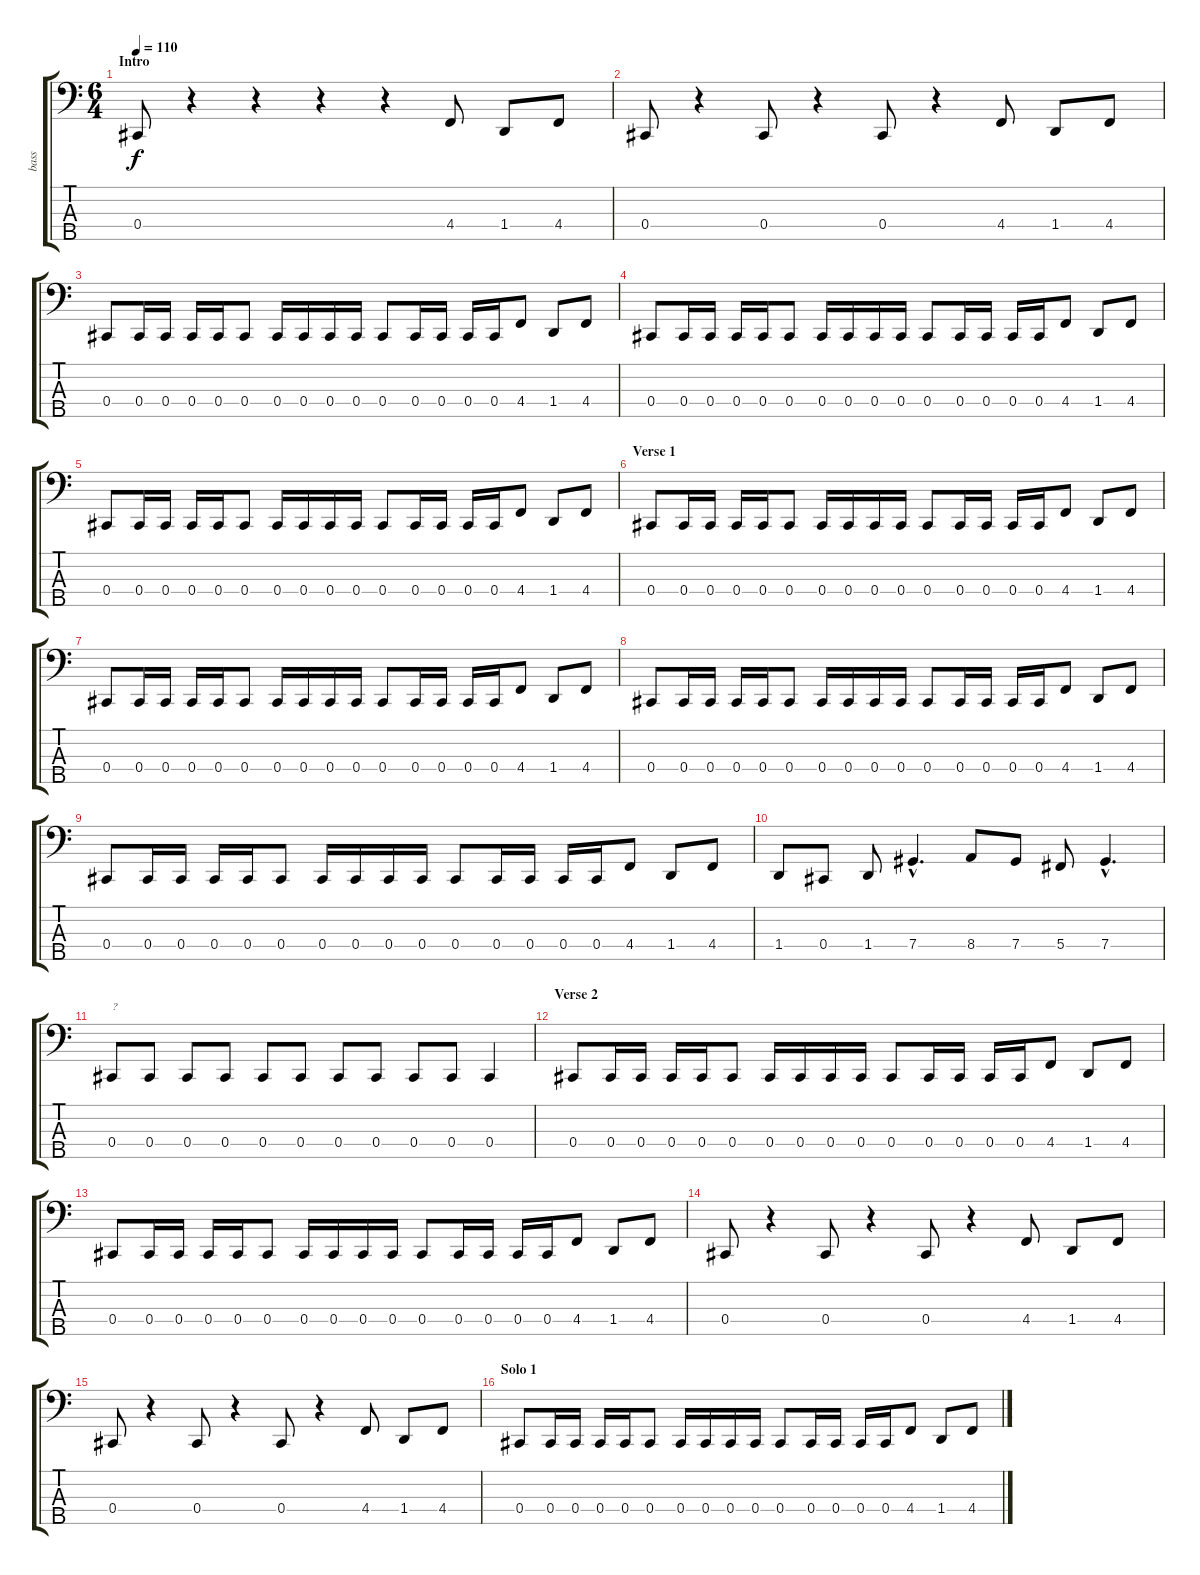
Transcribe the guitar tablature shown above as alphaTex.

\track ("bass" "bass") {instrument electricbasspick}
\staff {score tabs}
\tuning (E2 B1 Gb1 Db1 Ab0) {hide}
\ts (6 4)
\section ("" "Intro")
\tempo 110
\clef f4
\ks c
0.4.8{dy f instrument electricbasspick} r.4 r.4 r.4 r.4 4.4.8 1.4.8 4.4.8 |
0.4.8 r.4 0.4.8 r.4 0.4.8 r.4 4.4.8 1.4.8 4.4.8 |
0.4.8 0.4.16 0.4.16 0.4.16 0.4.16 0.4.8 0.4.16 0.4.16 0.4.16 0.4.16 0.4.8 0.4.16 0.4.16 0.4.16 0.4.16 4.4.8 1.4.8 4.4.8 |
0.4.8 0.4.16 0.4.16 0.4.16 0.4.16 0.4.8 0.4.16 0.4.16 0.4.16 0.4.16 0.4.8 0.4.16 0.4.16 0.4.16 0.4.16 4.4.8 1.4.8 4.4.8 |
0.4.8 0.4.16 0.4.16 0.4.16 0.4.16 0.4.8 0.4.16 0.4.16 0.4.16 0.4.16 0.4.8 0.4.16 0.4.16 0.4.16 0.4.16 4.4.8 1.4.8 4.4.8 |
\section ("" "Verse 1")
0.4.8 0.4.16 0.4.16 0.4.16 0.4.16 0.4.8 0.4.16 0.4.16 0.4.16 0.4.16 0.4.8 0.4.16 0.4.16 0.4.16 0.4.16 4.4.8 1.4.8 4.4.8 |
0.4.8 0.4.16 0.4.16 0.4.16 0.4.16 0.4.8 0.4.16 0.4.16 0.4.16 0.4.16 0.4.8 0.4.16 0.4.16 0.4.16 0.4.16 4.4.8 1.4.8 4.4.8 |
0.4.8 0.4.16 0.4.16 0.4.16 0.4.16 0.4.8 0.4.16 0.4.16 0.4.16 0.4.16 0.4.8 0.4.16 0.4.16 0.4.16 0.4.16 4.4.8 1.4.8 4.4.8 |
0.4.8 0.4.16 0.4.16 0.4.16 0.4.16 0.4.8 0.4.16 0.4.16 0.4.16 0.4.16 0.4.8 0.4.16 0.4.16 0.4.16 0.4.16 4.4.8 1.4.8 4.4.8 |
1.4.8 0.4.8 1.4.8 7.4{hac}.4{d} 8.4.8 7.4.8 5.4.8 7.4{hac}.4{d} |
0.4.8{txt "?"} 0.4.8 0.4.8 0.4.8 0.4.8 0.4.8 0.4.8 0.4.8 0.4.8 0.4.8 0.4.4 |
\section ("" "Verse 2")
0.4.8 0.4.16 0.4.16 0.4.16 0.4.16 0.4.8 0.4.16 0.4.16 0.4.16 0.4.16 0.4.8 0.4.16 0.4.16 0.4.16 0.4.16 4.4.8 1.4.8 4.4.8 |
0.4.8 0.4.16 0.4.16 0.4.16 0.4.16 0.4.8 0.4.16 0.4.16 0.4.16 0.4.16 0.4.8 0.4.16 0.4.16 0.4.16 0.4.16 4.4.8 1.4.8 4.4.8 |
0.4.8 r.4 0.4.8 r.4 0.4.8 r.4 4.4.8 1.4.8 4.4.8 |
0.4.8 r.4 0.4.8 r.4 0.4.8 r.4 4.4.8 1.4.8 4.4.8 |
\section ("" "Solo 1")
0.4.8 0.4.16 0.4.16 0.4.16 0.4.16 0.4.8 0.4.16 0.4.16 0.4.16 0.4.16 0.4.8 0.4.16 0.4.16 0.4.16 0.4.16 4.4.8 1.4.8 4.4.8
